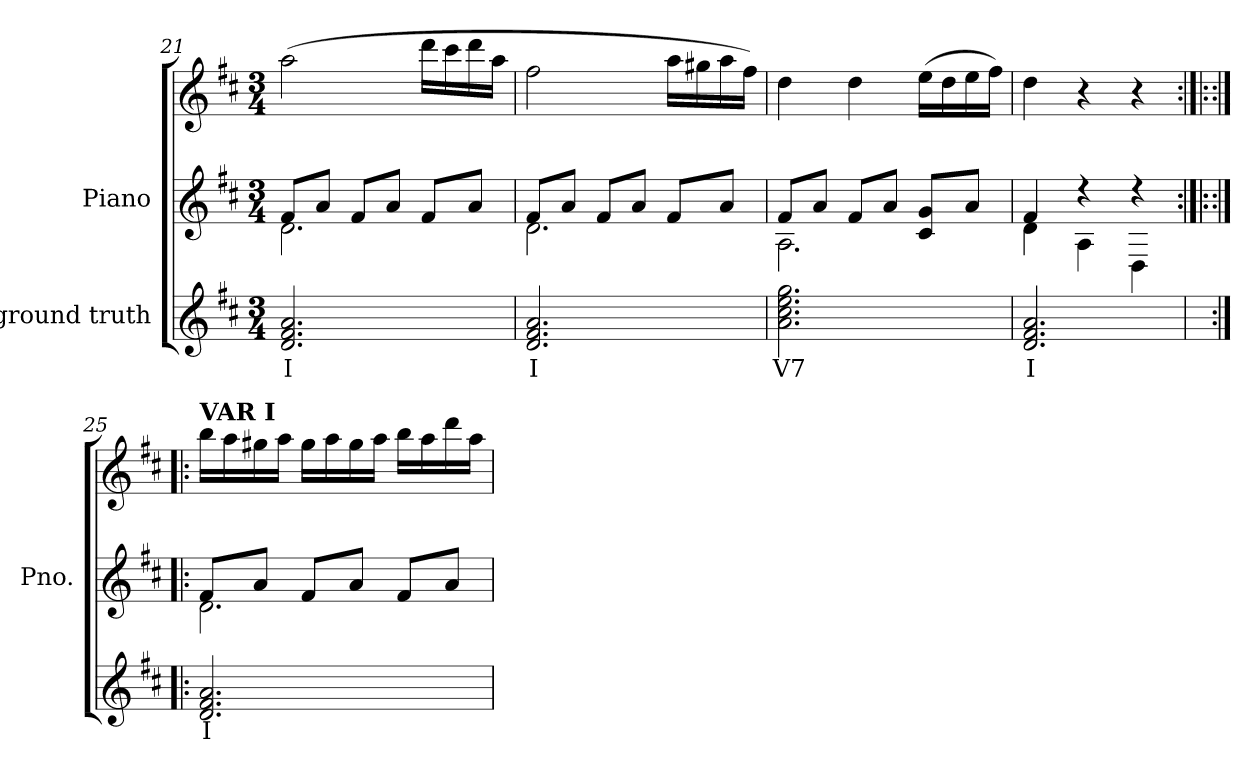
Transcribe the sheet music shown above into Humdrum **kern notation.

**kern	**text	**kern	**kern
*part2	*part2	*part1	*part1
*staff3	*staff3	*staff2	*staff1
*I"ground truth	*	*I"Piano	*
*	*	*I'Pno.	*
!!LO:LB:g=z
*	*	*clefG2	*clefG2
*k[f#c#]	*	*k[f#c#]	*k[f#c#]
*D:	*	*D:	*D:
*M3/4	*	*M3/4	*M3/4
=21	=21	=21	=21
*	*	*^	*
2.d 2.f# 2.a	I	8f#/L	2.d\	(>2aa\
.	.	8a/J	.	.
.	.	8f#/L	.	.
.	.	8a/J	.	.
.	.	8f#/L	.	16ddd\LL
.	.	.	.	16ccc#\
.	.	8a/J	.	16ddd\
.	.	.	.	16aa\JJ
=22	=22	=22	=22	=22
2.d 2.f# 2.a	I	8f#/L	2.d\	2ff#\
.	.	8a/J	.	.
.	.	8f#/L	.	.
.	.	8a/J	.	.
.	.	8f#/L	.	16aa\LL
.	.	.	.	16gg#X\
.	.	8a/J	.	16aa\
.	.	.	.	16ff#\JJ)
=23	=23	=23	=23	=23
2.a 2.cc# 2.ee 2.gg	V7	8f#/L	2.A\	4dd\
.	.	8a/J	.	.
.	.	8f#/L	.	4dd\
.	.	8a/J	.	.
.	.	8c#/ 8g/L	.	(>16ee\LL
.	.	.	.	16dd\
.	.	8a/J	.	16ee\
.	.	.	.	16ff#\JJ)
=24	=24	=24	=24	=24
2.d 2.f# 2.a	I	4f#/	4d\	4dd\
.	.	4r	4A\	4r
.	.	4r	4D\	4r
!!LO:LB:g=z
=25	=25:|!|:	=25:|!|:	=25:|!|:	=25:|!|:
!	!	!	!	!LO:TX:a:B:t=VAR I
2.d 2.f# 2.a	I	8f#/L	2.d\	16bb\LL
.	.	.	.	16aa\
.	.	8a/J	.	16gg#X\
.	.	.	.	16aa\JJ
.	.	8f#/L	.	16gg#\LL
.	.	.	.	16aa\
.	.	8a/J	.	16gg#\
.	.	.	.	16aa\JJ
.	.	8f#/L	.	16bb\LL
.	.	.	.	16aa\
.	.	8a/J	.	16ddd\
.	.	.	.	16aa\JJ
*	*	*v	*v	*
=	=	=	=
*-	*-	*-	*-
